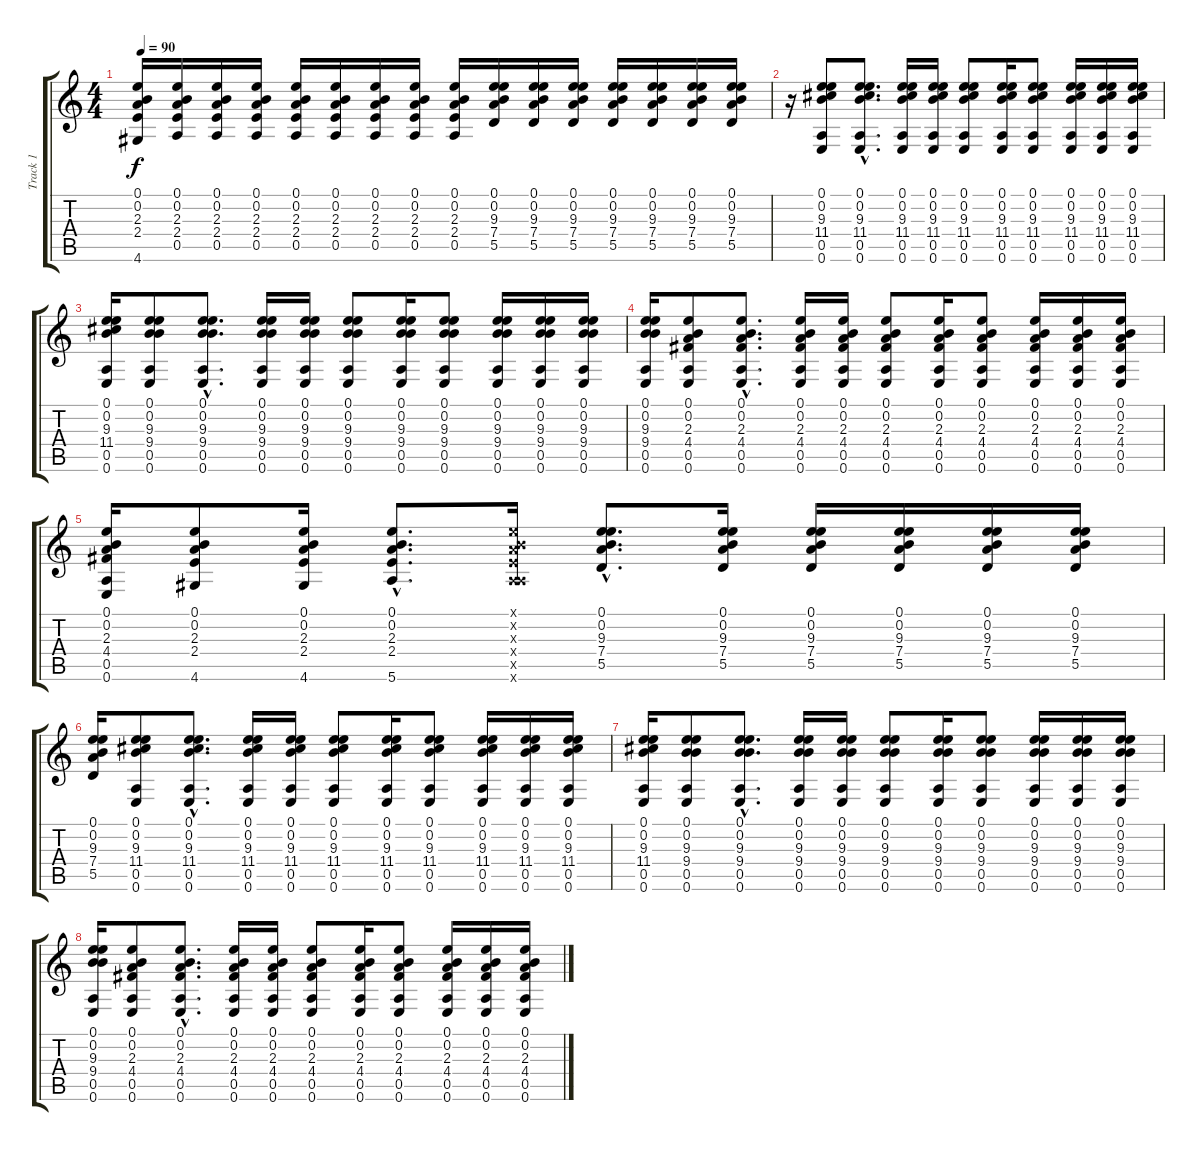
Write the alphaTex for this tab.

\track ("Track 1" "Track 1") {instrument acousticguitarsteel}
\staff {score tabs}
\tuning (E4 B3 G3 D3 A2 E2) {hide}
\ts (4 4)
\tempo 90
\clef g2
\ks c
(0.1 0.2 2.3 2.4 4.6).16{dy f} (0.1 0.2 2.3 2.4 0.5).16 (0.1 0.2 2.3 2.4 0.5).16 (0.1 0.2 2.3 2.4 0.5).16 (0.1 0.2 2.3 2.4 0.5).16 (0.1 0.2 2.3 2.4 0.5).16 (0.1 0.2 2.3 2.4 0.5).16 (0.1 0.2 2.3 2.4 0.5).16 (0.1 0.2 2.3 2.4 0.5).16 (0.1 0.2 9.3 7.4 5.5).16 (0.1 0.2 9.3 7.4 5.5).16 (0.1 0.2 9.3 7.4 5.5).16 (0.1 0.2 9.3 7.4 5.5).16 (0.1 0.2 9.3 7.4 5.5).16 (0.1 0.2 9.3 7.4 5.5).16 (0.1 0.2 9.3 7.4 5.5).16 |
r.16 (0.1 0.2 9.3 11.4 0.5 0.6).8 (0.1{hac} 0.2{hac} 9.3{hac} 11.4{hac} 0.5{hac} 0.6{hac}).8{d} (0.1 0.2 9.3 11.4 0.5 0.6).16 (0.1 0.2 9.3 11.4 0.5 0.6).16 (0.1 0.2 9.3 11.4 0.5 0.6).8 (0.1 0.2 9.3 11.4 0.5 0.6).16 (0.1 0.2 9.3 11.4 0.5 0.6).8 (0.1 0.2 9.3 11.4 0.5 0.6).16 (0.1 0.2 9.3 11.4 0.5 0.6).16 (0.1 0.2 9.3 11.4 0.5 0.6).16 |
(0.1 0.2 9.3 11.4 0.5 0.6).16 (0.1 0.2 9.3 9.4 0.5 0.6).8 (0.1{hac} 0.2{hac} 9.3{hac} 9.4{hac} 0.5{hac} 0.6{hac}).8{d} (0.1 0.2 9.3 9.4 0.5 0.6).16 (0.1 0.2 9.3 9.4 0.5 0.6).16 (0.1 0.2 9.3 9.4 0.5 0.6).8 (0.1 0.2 9.3 9.4 0.5 0.6).16 (0.1 0.2 9.3 9.4 0.5 0.6).8 (0.1 0.2 9.3 9.4 0.5 0.6).16 (0.1 0.2 9.3 9.4 0.5 0.6).16 (0.1 0.2 9.3 9.4 0.5 0.6).16 |
(0.1 0.2 9.3 9.4 0.5 0.6).16 (0.1 0.2 2.3 4.4 0.5 0.6).8 (0.1{hac} 0.2{hac} 2.3{hac} 4.4{hac} 0.5{hac} 0.6{hac}).8{d} (0.1 0.2 2.3 4.4 0.5 0.6).16 (0.1 0.2 2.3 4.4 0.5 0.6).16 (0.1 0.2 2.3 4.4 0.5 0.6).8 (0.1 0.2 2.3 4.4 0.5 0.6).16 (0.1 0.2 2.3 4.4 0.5 0.6).8 (0.1 0.2 2.3 4.4 0.5 0.6).16 (0.1 0.2 2.3 4.4 0.5 0.6).16 (0.1 0.2 2.3 4.4 0.5 0.6).16 |
(0.1 0.2 2.3 4.4 0.5 0.6).16 (0.1 0.2 2.3 2.4 4.6).8 (0.1 0.2 2.3 2.4 4.6).16 (0.1{hac} 0.2{hac} 2.3{hac} 2.4{hac} 5.6{hac}).8{d} (0.1{x} 0.2{x} 2.3{x} 2.4{x} 0.5{x} 5.6{x}).16 (0.1{hac} 0.2{hac} 9.3{hac} 7.4{hac} 5.5{hac}).8{d} (0.1 0.2 9.3 7.4 5.5).16 (0.1 0.2 9.3 7.4 5.5).16 (0.1 0.2 9.3 7.4 5.5).16 (0.1 0.2 9.3 7.4 5.5).16 (0.1 0.2 9.3 7.4 5.5).16 |
(0.1 0.2 9.3 7.4 5.5).16 (0.1 0.2 9.3 11.4 0.5 0.6).8 (0.1{hac} 0.2{hac} 9.3{hac} 11.4{hac} 0.5{hac} 0.6{hac}).8{d} (0.1 0.2 9.3 11.4 0.5 0.6).16 (0.1 0.2 9.3 11.4 0.5 0.6).16 (0.1 0.2 9.3 11.4 0.5 0.6).8 (0.1 0.2 9.3 11.4 0.5 0.6).16 (0.1 0.2 9.3 11.4 0.5 0.6).8 (0.1 0.2 9.3 11.4 0.5 0.6).16 (0.1 0.2 9.3 11.4 0.5 0.6).16 (0.1 0.2 9.3 11.4 0.5 0.6).16 |
(0.1 0.2 9.3 11.4 0.5 0.6).16 (0.1 0.2 9.3 9.4 0.5 0.6).8 (0.1{hac} 0.2{hac} 9.3{hac} 9.4{hac} 0.5{hac} 0.6{hac}).8{d} (0.1 0.2 9.3 9.4 0.5 0.6).16 (0.1 0.2 9.3 9.4 0.5 0.6).16 (0.1 0.2 9.3 9.4 0.5 0.6).8 (0.1 0.2 9.3 9.4 0.5 0.6).16 (0.1 0.2 9.3 9.4 0.5 0.6).8 (0.1 0.2 9.3 9.4 0.5 0.6).16 (0.1 0.2 9.3 9.4 0.5 0.6).16 (0.1 0.2 9.3 9.4 0.5 0.6).16 |
(0.1 0.2 9.3 9.4 0.5 0.6).16 (0.1 0.2 2.3 4.4 0.5 0.6).8 (0.1{hac} 0.2{hac} 2.3{hac} 4.4{hac} 0.5{hac} 0.6{hac}).8{d} (0.1 0.2 2.3 4.4 0.5 0.6).16 (0.1 0.2 2.3 4.4 0.5 0.6).16 (0.1 0.2 2.3 4.4 0.5 0.6).8 (0.1 0.2 2.3 4.4 0.5 0.6).16 (0.1 0.2 2.3 4.4 0.5 0.6).8 (0.1 0.2 2.3 4.4 0.5 0.6).16 (0.1 0.2 2.3 4.4 0.5 0.6).16 (0.1 0.2 2.3 4.4 0.5 0.6).16
